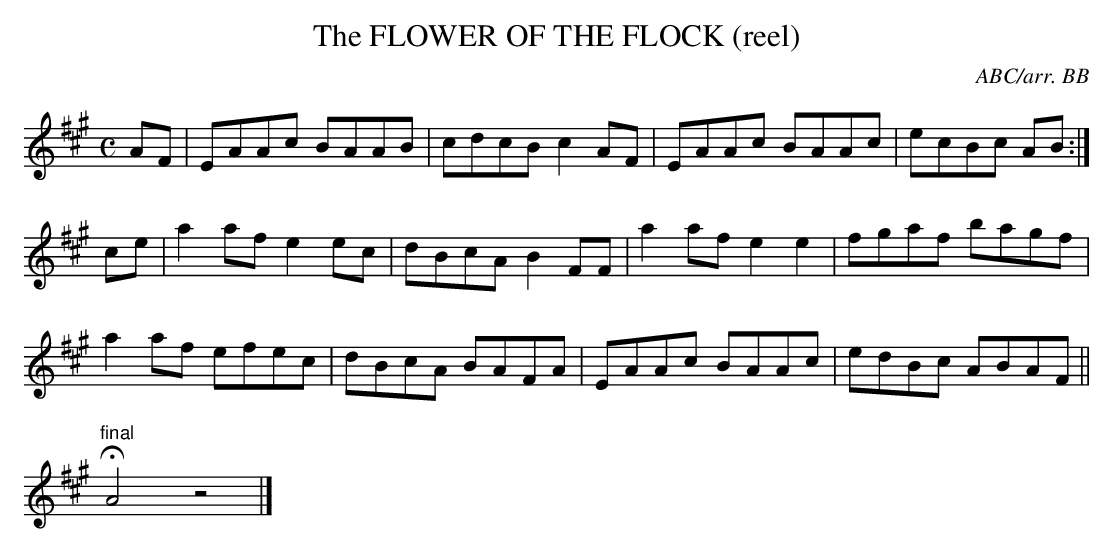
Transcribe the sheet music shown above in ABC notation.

X:1
T:FLOWER OF THE FLOCK (reel), The
C:ABC/arr. BB
L:1/8
M:C
K:A
AF|EAAc BAAB|cdcB c2AF|EAAc BAAc|ecBc AB:|
ce|a2af e2ec|dBcA B2FF|a2af e2e2|fgaf bagf|
a2af efec|dBcA BAFA|EAAc BAAc|edBc ABAF||
"final"HA4z4|]
